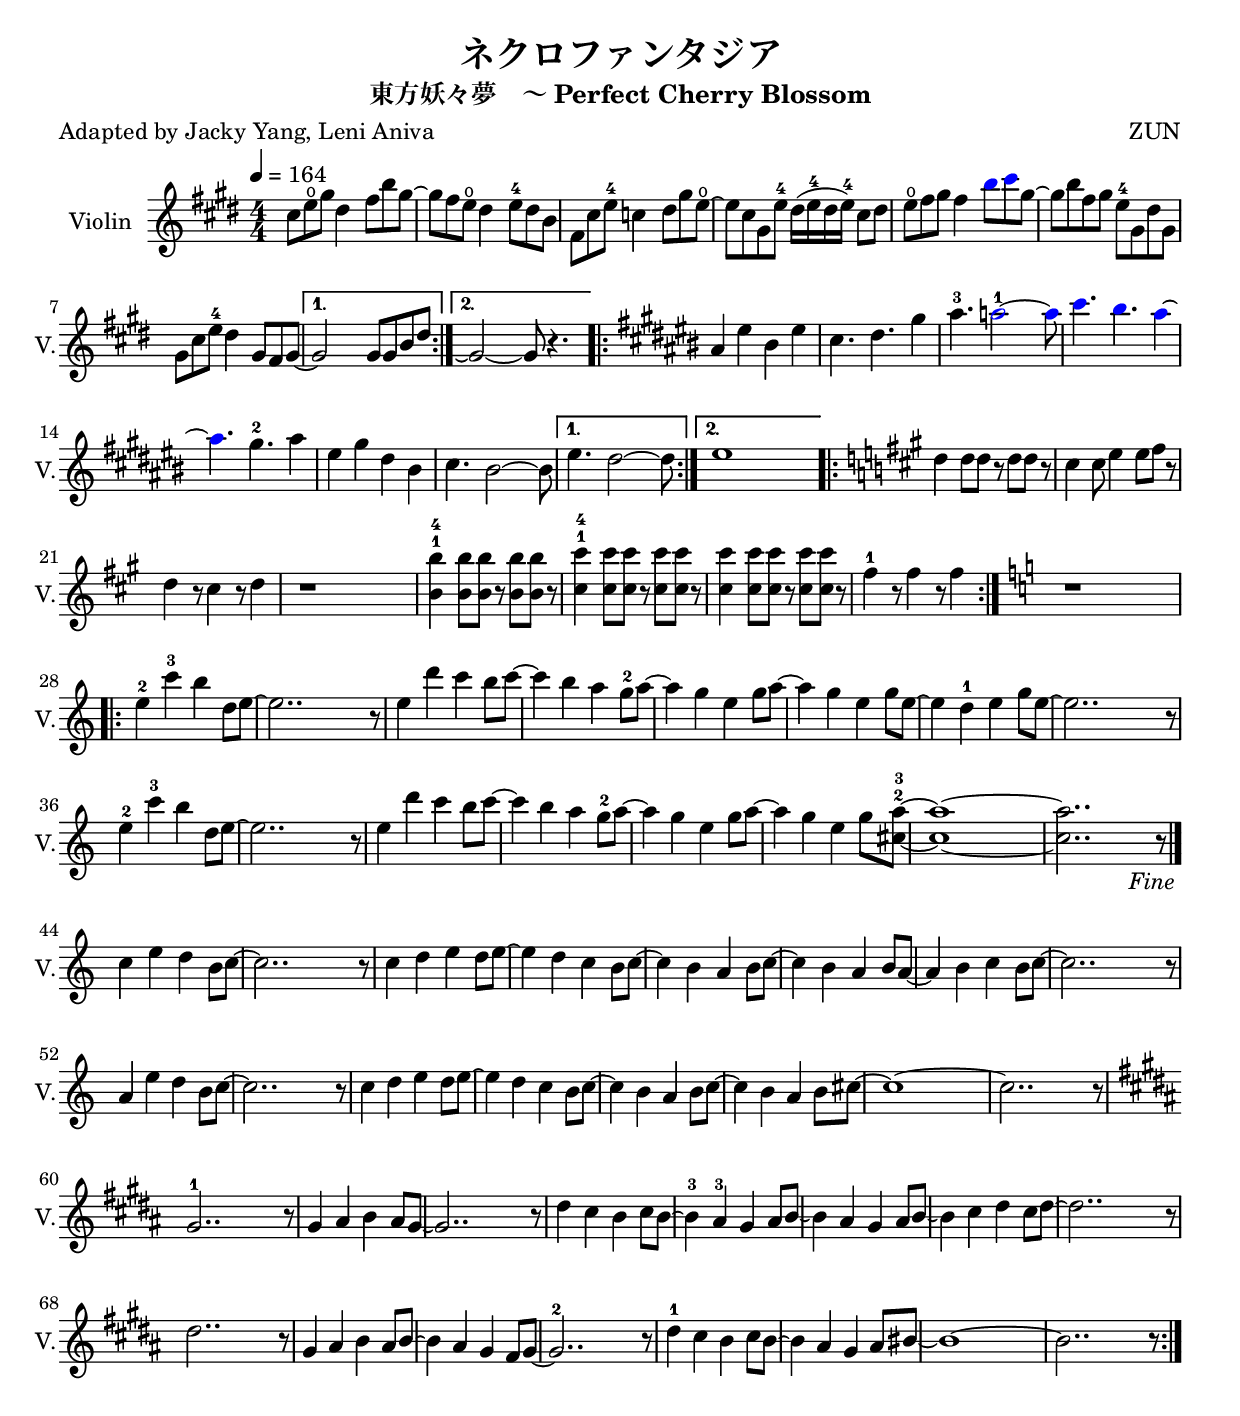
\version "2.24.0"
\language "english"
\header {
	title = "ネクロファンタジア"
	subtitle = "東方妖々夢　～ Perfect Cherry Blossom"
	composer = "ZUN"
	poet = "Adapted by Jacky Yang, Leni Aniva"
}
violin = \new Staff \with {
	instrumentName = "Violin"
	shortInstrumentName = "V."
	midiInstrument = "violin"
}
\relative {
	\tempo 4 = 164
	\numericTimeSignature
	\time 4/4
	\override Accidental.hide-tied-accidental-after-break = ##t
	\key cs \minor
	\repeat volta 2
	{
		cs''=''8 e\open   gs ds4 fs8  b  gs~   |
		gs8 fs e\open  ds4         e8-4 ds  b  |
		fs='8    cs' e-4  c4  ds8  gs e~\open  |
		e8  cs gs e'-4 ds16( e-4 ds e-4) cs8 ds8 |
		e=''8\open    fs  gs fs4
		\override NoteHead.color = "blue"
		                          b8  cs
		\override NoteHead.color = "black"
	                                  gs~ |
		gs8 b  fs gs      e-4 gs,  ds' gs, |
		gs='8    cs  e-4  ds4 gs,8 fs  gs~ |
		\alternative {
			\volta 1 { gs2               gs8 gs b ds | }
			\volta 2 { gs,='2~\repeatTie gs8 r4.     | }
		}
	}
	\key cs \major
	\repeat volta 2
   {
		as='4   es' bs es  | cs4. ds4. gs4 | as4.-3
		\override NoteHead.color = "blue"
		                                            a2~-1 a8 | cs4. bs4. as4~ |
		as=''4.
		\override NoteHead.color = "black"
		        gs4.-2 as4 | es4  gs ds bs | cs4. bs2~ bs8 |
		\alternative {
			\volta 1 { es=''4. ds2~ ds8 }
			\volta 2 { es1 }
		} |
	}
	\key fs \minor
	\repeat volta 2
   {
		% Modifications cf. the one by Jacky Yang
		% 1. Moved down by an octave
      % 2. Removed notes across an octave
		d=''4  d8 d r d d r      | cs4 cs8 e4 e8 fs8 r8 |
		d=''4   r8 cs4 r8 d4     | r1                   |
		<b=' b'>4-1-4 8 8 r8 8 8 r8  | <cs cs'>4-1-4 8 8 r8 8 8 r8    |
		<cs cs'='''>4 8 8 r8 8 8 r8 | fs4-1 r8 fs4 r8 fs4 |
		%d'='''4  d8 d r d d r   | cs4 cs8 e4 e8 fs8 r8 |
		%d='''4   r8 cs4 r8 d4   | r1                   |
		%<b, b'>4 8 8 r8 8 8 r8  | <cs cs'>4 8 8 r8 8 8 r8 |
		%cs'=''4 8 8 r8 cs8 8 r8 | fs,4 r8 bf4 r8 fs4      |
	}

	\key a \minor
	r1 |
	\repeat volta 2 {

	e=''4-2 c'-3 b d,8 e~ | e=''2..          r8  |
	e4      d'   c b8 c8~ | c='''4  b a g8-2 a8~ |
	a4      g    e g8 a8~ | a=''4   g e g8   e~  |
	e4      d-1  e g8  e~ | e=''2..          r8  |
	e=''4-2 c'-3 b d,8 e~ | e=''2..          r8  |
	e=''4   d'   c b8 c8~ | c='''4  b a g8-2 a~  |
	a=''4   g    e g8  a~ | a=''4   g e g8 <cs, a'>~-2-3 |
	1~                    | 2.. r8 |

	\volta 2 \fine
	\volta 1

	|
	c=''4 e  d  b8 c8~ | c2..      r8   |
	c4    d  e  d8 e8~ | e4 d c b8 c8~  |
	c4    b  a  b8 c8~ | c4 b a b8 a8~  |
	a4    b  c  b8 c8~ | c2..      r8   |
	a='4  e' d  b8 c8~ | c2..      r8   |
	c4    d  e  d8 e8~ | e4 d c b8 c8~  |
	c4    b  a  b8 c8~ | c4 b a b8 cs8~ |
	1~                 | 2..       r8   |

	% same section as above, but shifted up, and with more "colourful" notes
	%c='''4 e  d  b8  c8~ | c2..        r8   |
	%c4      d  e  d8  e8~ | e4 d c  b8  c8~  |
	%c4      b  e, b'8 c8~ | c4 b e, b'8 e,8~ |
	%e4      d  c  g'8 a8~ | a2..        r8   |
	%a=''4   e' d  b8  c8~ | c2..        r8   |
	%c4      d  e  d8  e8~ | e4 d c  b8  c8~  |
	%c4      b  a  b8  c8~ | c4 b a  b8  cs8~ |
	%1~                    | 2..         r8   |

	\key gs \minor
	gs='2..-1        r8   | gs4  as b  as8 gs8~ |
	gs2..            r8   | ds'4  cs b  cs8 b8~  |
	b4-3 as-3 gs as8 b8~  | b4   as gs as8 b8~  |
	b4   cs   ds cs8 ds8~ | ds2..          r8   |
	ds=''2..         r8   | gs,4 as b  as8 b8~  |
	b4 as gs  fs8    gs8~ | gs2..-2        r8   |
	ds'4-1 cs b  cs8 b8~  | b4   as gs as8 bs8~ |
	1~                    | 2..            r8   |

	% Fitted closer to ZUN version
	%ds='''2..      r8   | gs,4 as b   as8 b8~  |
	%b4 as gs  fs8  gs8~ | gs2..           r8   |
	%ds'4 as b  cs8  b8~  | b4  as gs  as8  bs8~ |
	%bs1~                | bs2..           r8   |

	% The original last 32 bars (below * 2) are slightly different
	%gs=''2..       r8   | gs4 as b   cs8  gs8~ |
	%gs2..          r8   | gs4 cs b   cs8  b8~  |
	%b4 as gs  as8  b8~  | b4  as ds, as'8 b8~  |
	%b4 cs ds  cs8  ds8~ | ds2..           r8   |
	%ds='''2..      r8   | gs,4 as b   as8  b8~ |
	%b4 as gs  fs8  gs8~ | gs2..           r8   |
	%gs4 as b  cs8  gs8~ | gs4 as gs  as8  bs8~ |
	%bs1~                | bs2..           r8   |
	}
}

\score {
	\violin
	\layout {
		\context {
			\Score
			proportionalNotationDuration = #(ly:make-moment 1/4)
			\override SpacingSpanner.uniform-stretching = ##t
			\override SpacingSpanner.strict-grace-spacing = ##t
		}
	}
}
\score {
	\unfoldRepeats {
		\violin
	}
	\midi {  }
}
